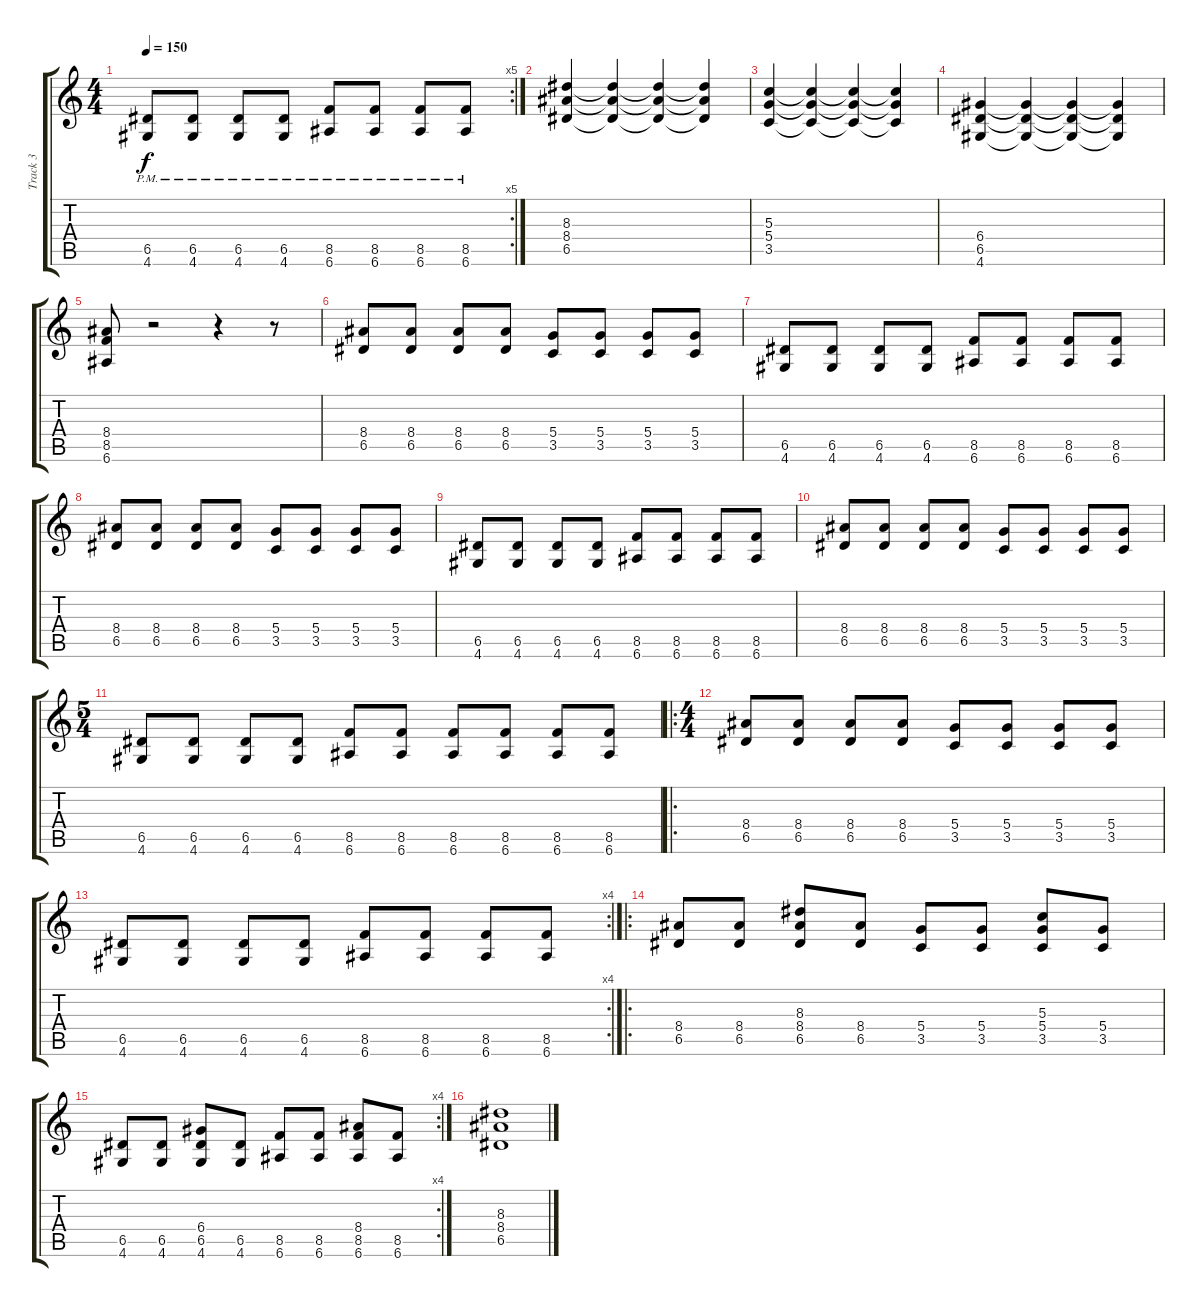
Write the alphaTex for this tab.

\track ("Track 3" "Track 3") {instrument distortionguitar}
\staff {score tabs}
\tuning (E4 B3 G3 D3 A2 E2) {hide}
\rc 5
\ts (4 4)
\tempo 150
\clef g2
\ks c
(6.5{pm} 4.6).8{dy f} (6.5{pm} 4.6).8 (6.5{pm} 4.6).8 (6.5{pm} 4.6).8 (8.5{pm} 6.6).8 (8.5{pm} 6.6).8 (8.5{pm} 6.6).8 (8.5{pm} 6.6).8 |
(8.3 8.4 6.5).4 (8.3{t} 8.4{t} 6.5{t}).4 (8.3{t} 8.4{t} 6.5{t}).4 (8.3{t} 8.4{t} 6.5{t}).4 |
(5.3 5.4 3.5).4 (5.3{t} 5.4{t} 3.5{t}).4 (5.3{t} 5.4{t} 3.5{t}).4 (5.3{t} 5.4{t} 3.5{t}).4 |
(6.4 6.5 4.6).4 (6.4{t} 6.5{t} 4.6{t}).4 (6.4{t} 6.5{t} 4.6{t}).4 (6.4{t} 6.5{t} 4.6{t}).4 |
(8.4 8.5 6.6).8 r.2 r.4 r.8 |
(8.4 6.5).8 (8.4 6.5).8 (8.4 6.5).8 (8.4 6.5).8 (5.4 3.5).8 (5.4 3.5).8 (5.4 3.5).8 (5.4 3.5).8 |
(6.5 4.6).8 (6.5 4.6).8 (6.5 4.6).8 (6.5 4.6).8 (8.5 6.6).8 (8.5 6.6).8 (8.5 6.6).8 (8.5 6.6).8 |
(8.4 6.5).8 (8.4 6.5).8 (8.4 6.5).8 (8.4 6.5).8 (5.4 3.5).8 (5.4 3.5).8 (5.4 3.5).8 (5.4 3.5).8 |
(6.5 4.6).8 (6.5 4.6).8 (6.5 4.6).8 (6.5 4.6).8 (8.5 6.6).8 (8.5 6.6).8 (8.5 6.6).8 (8.5 6.6).8 |
(8.4 6.5).8 (8.4 6.5).8 (8.4 6.5).8 (8.4 6.5).8 (5.4 3.5).8 (5.4 3.5).8 (5.4 3.5).8 (5.4 3.5).8 |
\ts (5 4)
(6.5 4.6).8 (6.5 4.6).8 (6.5 4.6).8 (6.5 4.6).8 (8.5 6.6).8 (8.5 6.6).8 (8.5 6.6).8 (8.5 6.6).8 (8.5 6.6).8 (8.5 6.6).8 |
\ro
\ts (4 4)
(8.4 6.5).8 (8.4 6.5).8 (8.4 6.5).8 (8.4 6.5).8 (5.4 3.5).8 (5.4 3.5).8 (5.4 3.5).8 (5.4 3.5).8 |
\rc 4
(6.5 4.6).8 (6.5 4.6).8 (6.5 4.6).8 (6.5 4.6).8 (8.5 6.6).8 (8.5 6.6).8 (8.5 6.6).8 (8.5 6.6).8 |
\ro
(8.4 6.5).8 (8.4 6.5).8 (8.3 8.4 6.5).8 (8.4 6.5).8 (5.4 3.5).8 (5.4 3.5).8 (5.3 5.4 3.5).8 (5.4 3.5).8 |
\rc 4
(6.5 4.6).8 (6.5 4.6).8 (6.4 6.5 4.6).8 (6.5 4.6).8 (8.5 6.6).8 (8.5 6.6).8 (8.4 8.5 6.6).8 (8.5 6.6).8 |
(8.3 8.4 6.5).1
